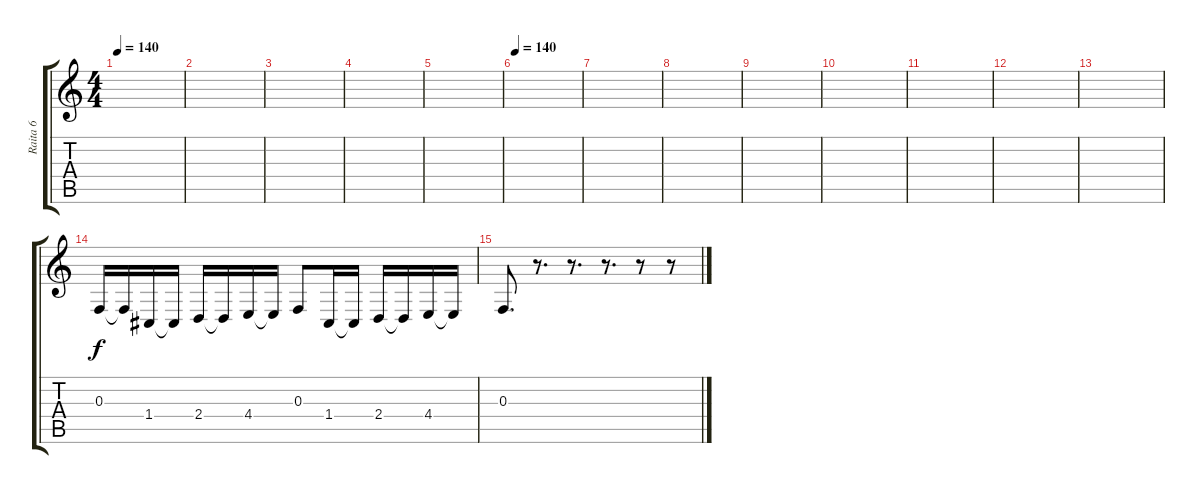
\track ("Raita 6" "Raita 6") {instrument choiraahs}
\staff {score tabs}
\tuning (D4 A3 F3 C3 G2 D2) {hide}
\ts (4 4)
\tempo 140
\clef g2
\ks c
|
|
|
|
|
\tempo 140
|
|
|
|
|
|
|
|
0.3.16 0.3{t}.16 1.4.16 1.4{t}.16 2.4.16 2.4{t}.16 4.4.16 4.4{t}.16 0.3.8 1.4.16 1.4{t}.16 2.4.16 2.4{t}.16 4.4.16 4.4{t}.16 |
0.3.8{d} r.8{d} r.8{d} r.8{d} r.8 r.8
